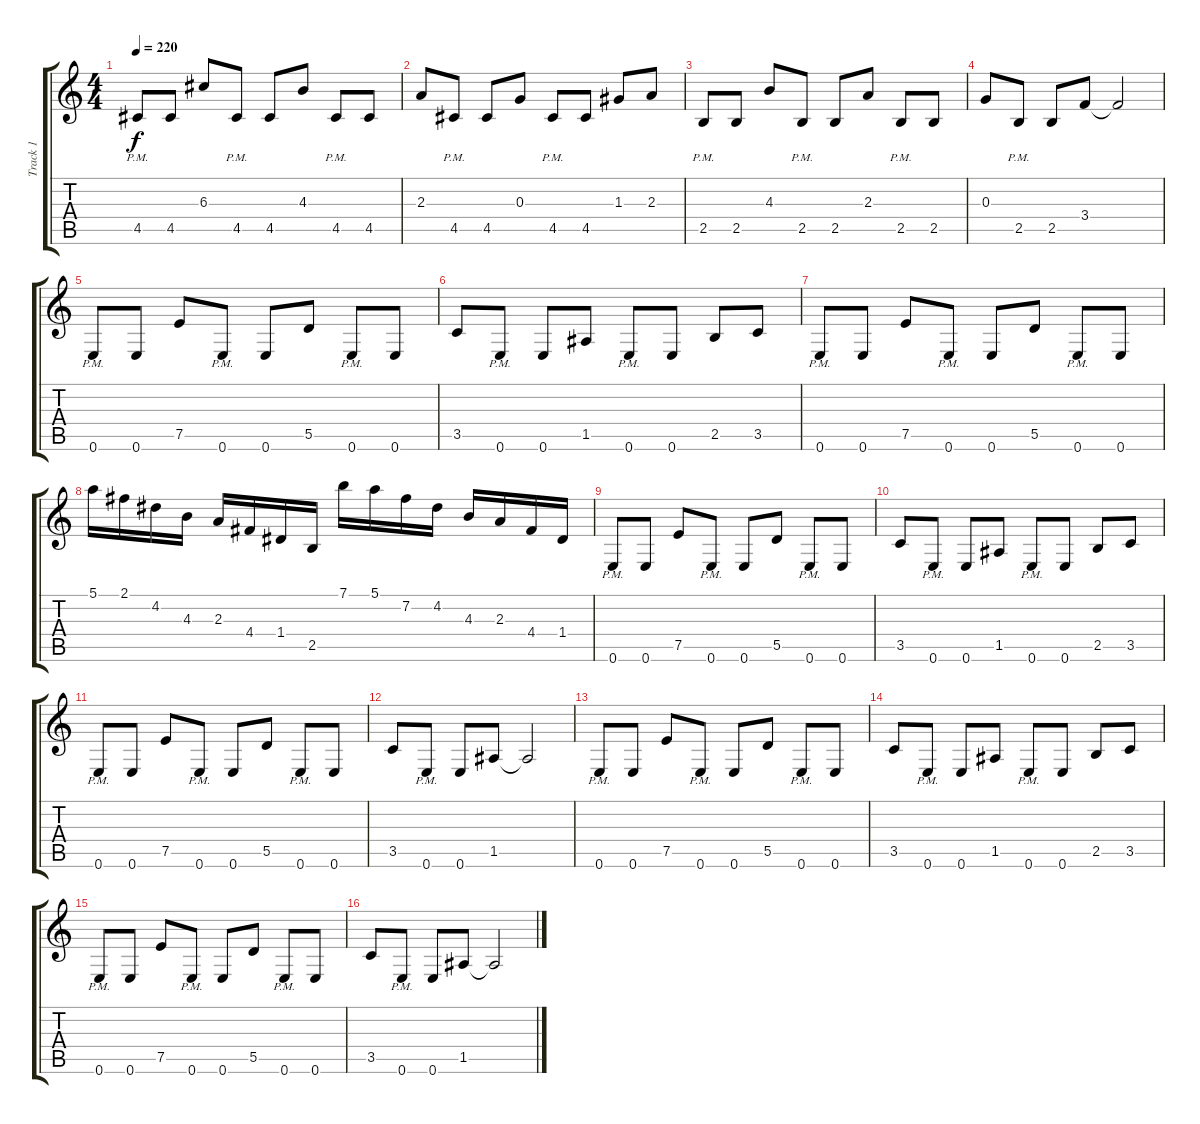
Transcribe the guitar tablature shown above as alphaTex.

\track ("Track 1" "Track 1") {instrument distortionguitar}
\staff {score tabs}
\tuning (E4 B3 G3 D3 A2 E2) {hide}
\ts (4 4)
\tempo 220
\clef g2
\ks c
4.5{pm}.8{dy f} 4.5.8 6.3.8 4.5{pm}.8 4.5.8 4.3.8 4.5{pm}.8 4.5.8 |
2.3.8 4.5{pm}.8 4.5.8 0.3.8 4.5{pm}.8 4.5.8 1.3.8 2.3.8 |
2.5{pm}.8 2.5.8 4.3.8 2.5{pm}.8 2.5.8 2.3.8 2.5{pm}.8 2.5.8 |
0.3.8 2.5{pm}.8 2.5.8 3.4.8 3.4{t}.2 |
0.6{pm}.8 0.6.8 7.5.8 0.6{pm}.8 0.6.8 5.5.8 0.6{pm}.8 0.6.8 |
3.5.8 0.6{pm}.8 0.6.8 1.5.8 0.6{pm}.8 0.6.8 2.5.8 3.5.8 |
0.6{pm}.8 0.6.8 7.5.8 0.6{pm}.8 0.6.8 5.5.8 0.6{pm}.8 0.6.8 |
5.1.16 2.1.16 4.2.16 4.3.16 2.3.16 4.4.16 1.4.16 2.5.16 7.1.16 5.1.16 7.2.16 4.2.16 4.3.16 2.3.16 4.4.16 1.4.16 |
0.6{pm}.8 0.6.8 7.5.8 0.6{pm}.8 0.6.8 5.5.8 0.6{pm}.8 0.6.8 |
3.5.8 0.6{pm}.8 0.6.8 1.5.8 0.6{pm}.8 0.6.8 2.5.8 3.5.8 |
0.6{pm}.8 0.6.8 7.5.8 0.6{pm}.8 0.6.8 5.5.8 0.6{pm}.8 0.6.8 |
3.5.8 0.6{pm}.8 0.6.8 1.5.8 1.5{t}.2 |
0.6{pm}.8 0.6.8 7.5.8 0.6{pm}.8 0.6.8 5.5.8 0.6{pm}.8 0.6.8 |
3.5.8 0.6{pm}.8 0.6.8 1.5.8 0.6{pm}.8 0.6.8 2.5.8 3.5.8 |
0.6{pm}.8 0.6.8 7.5.8 0.6{pm}.8 0.6.8 5.5.8 0.6{pm}.8 0.6.8 |
3.5.8 0.6{pm}.8 0.6.8 1.5.8 1.5{t}.2
